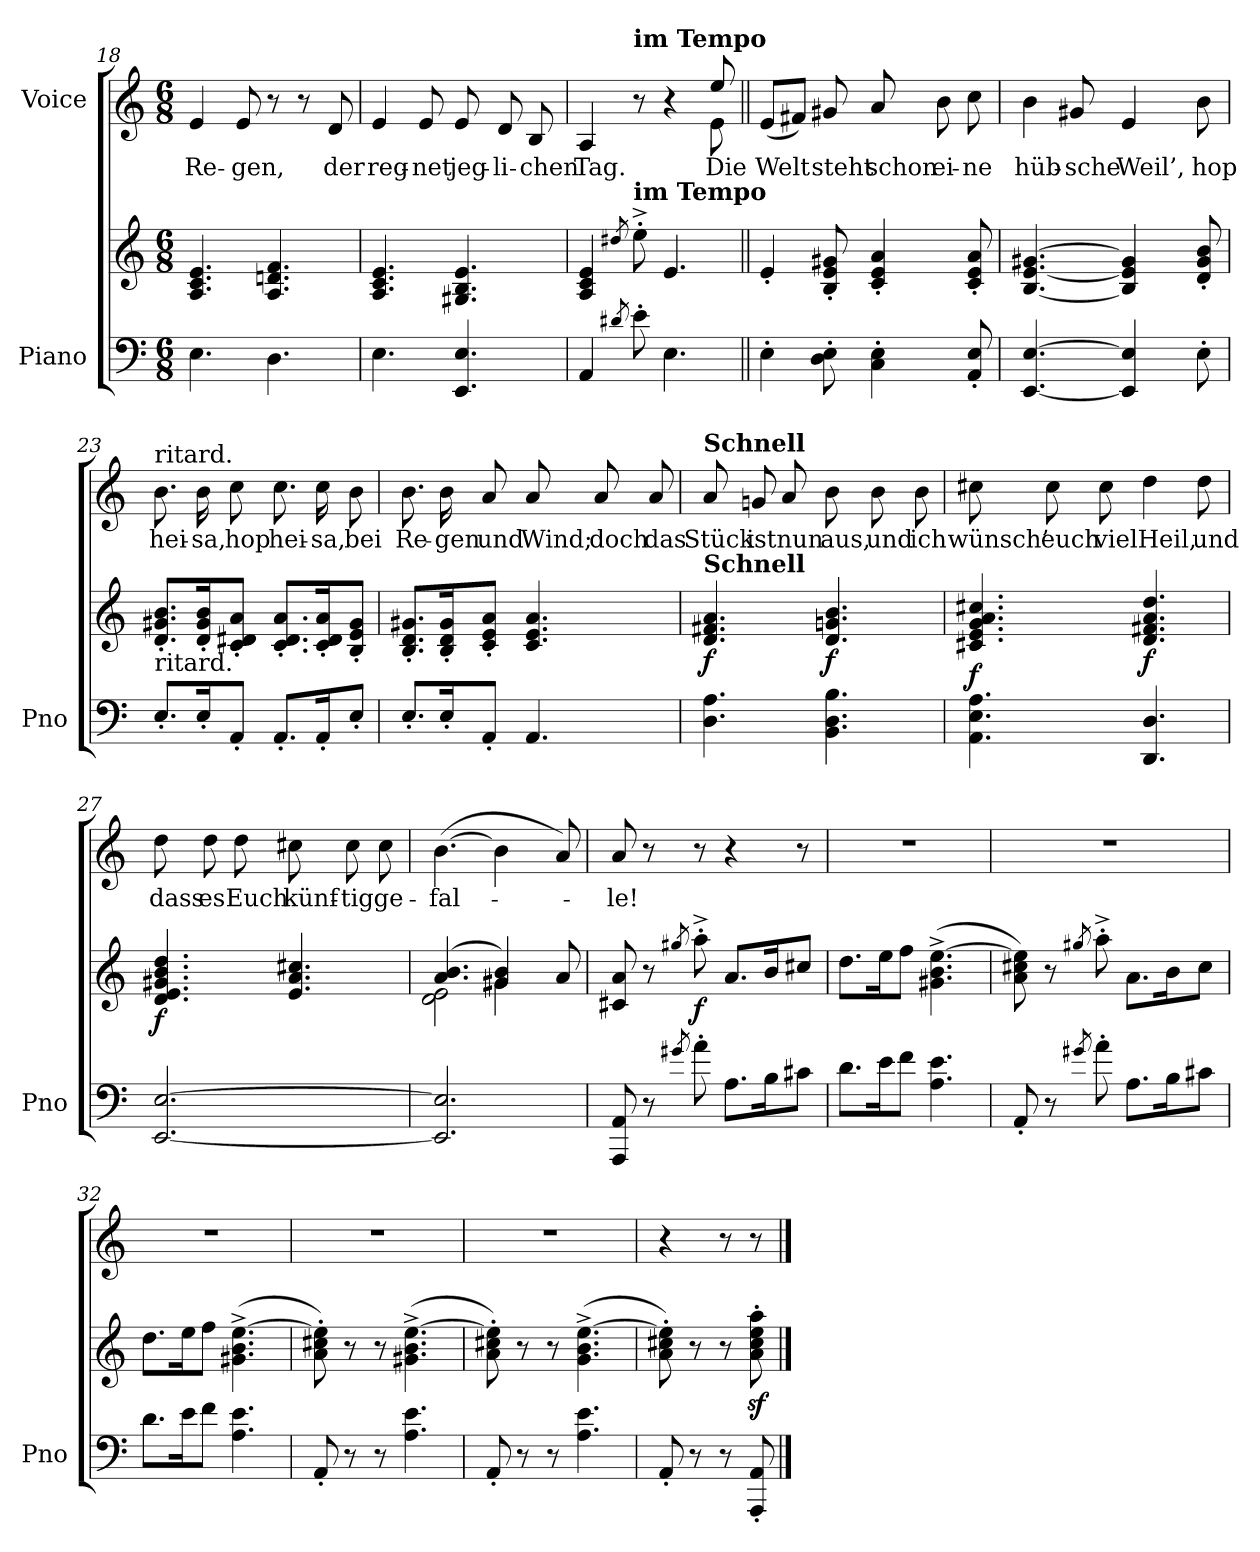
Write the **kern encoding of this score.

**kern	**kern	**dynam	**kern	**text
*part2	*part2	*part2	*part1	*part1
*staff3	*staff2	*staff2/3	*staff1	*staff1
*I"Piano	*	*	*I"Voice	*
*I'Pno	*	*	*	*
*clefF4	*clefG2	*	*clefG2	*
*k[]	*k[]	*	*k[]	*
*M6/8	*M6/8	*	*M6/8	*
=18	=18	=18	=18	=18
4.E\	4.A/ 4.c/ 4.e/	.	4e/	Re-
.	.	.	8e/	-gen,
4.D\	4.A/ 4.dn/ 4.f/	.	8r	.
.	.	.	8r	.
.	.	.	8d/	der
=19	=19	=19	=19	=19
4.E\	4.A/ 4.c/ 4.e/	.	4e/	reg-
.	.	.	8e/	-net
4.EE/ 4.E/	4.G#X/ 4.B/ 4.e/	.	8e/	jeg-
.	.	.	8d/	-li-
.	.	.	8B/	-chen
=20	=20	=20	=20	=20
*	*	*	*^	*
4AA/	4A/ 4c/ 4e/	.	4A/	4.ryy	Tag.
8qd#X/	8qdd#X/	.	.	.	.
!	!	!	!LO:TX:a:B:t=im Tempo	!	!
!	!LO:TX:a:B:t=im Tempo	!	!	!	!
8e'\	8ee'^<\	.	8r	.	.
4.E\	4.e/	.	4r	4ryy	.
.	.	.	8e\	8ee/	Die
*	*	*	*v	*v	*
=21||	=21||	=21||	=21||	=21||
4E'\	4e'/	.	(8e/L	Welt
.	.	.	8f#X/J)	.
8D\' 8E\'	8B/' 8e/' 8g#X/'	.	8g#X/	steht
4C\' 4E\'	4c/' 4e/' 4a/'	.	8a/	schon
.	.	.	8b\	ei-
8AA/' 8E/'	8c/' 8e/' 8a/'	.	8cc\	-ne
=22	=22	=22	=22	=22
[4.EE/ [4.E/	[4.B/ [4.e/ [4.g#X/	.	4b\	hüb-
.	.	.	8g#X/	-sche
4EE/] 4E/]	4B/] 4e/] 4g#/]	.	4e/	Weil’,
8E'\	8d/' 8g#/' 8b/'	.	8b\	hop
=23	=23	=23	=23	=23
!	!	!	!LO:TX:a:t=ritard.	!
!	!LO:TX:b:t=ritard.	!	!	!
8.E'/L	8.d/' 8.g#X/' 8.b/'L	.	8.b\	hei-
16E'/K	16d/' 16g#/' 16b/'K	.	16b\	-sa,
8AA'/J	8c/' 8d#X/' 8a/'J	.	8cc\	hop
8.AA'/L	8.c/' 8.d#/' 8.a/'L	.	8.cc\	hei-
16AA'/K	16c/' 16d#/' 16a/'K	.	16cc\	-sa,
8E'/J	8B/' 8e/' 8g#/'J	.	8b\	bei
=24	=24	=24	=24	=24
8.E'/L	8.B/' 8.d/' 8.g#X/'L	.	8.b\	Re-
16E'/K	16B/' 16d/' 16g#/'K	.	16b\	-gen
8AA'/J	8c/' 8e/' 8a/'J	.	8a/	und
4.AA/	4.c/ 4.e/ 4.a/	.	8a/	Wind;
.	.	.	8a/	doch
.	.	.	8a/	das
=25	=25	=25	=25	=25
!	!	!	!LO:TX:a:B:t=Schnell	!
!	!LO:TX:a:B:t=Schnell	!	!	!
!	!	!LO:DY:b	!	!
4.D\ 4.A\	4.d/ 4.f#X/ 4.a/	f	8a/	Stück
.	.	.	8gn/	ist
.	.	.	8a/	nun
!	!	!LO:DY:b	!	!
4.BB\ 4.D\ 4.B\	4.d/ 4.gn/ 4.b/	f	8b\	aus,
.	.	.	8b\	und
.	.	.	8b\	ich
=26	=26	=26	=26	=26
!	!	!LO:DY:b	!	!
4.AA\ 4.E\ 4.A\	4.c#X/ 4.e/ 4.g/ 4.a/ 4.cc#X/	f	8cc#X\	wünsch’
.	.	.	8cc#\	euch
.	.	.	8cc#\	viel
!	!	!LO:DY:b	!	!
4.DD/ 4.D/	4.d/ 4.f#X/ 4.a/ 4.dd/	f	4dd\	Heil,
.	.	.	8dd\	und
=27	=27	=27	=27	=27
!	!	!LO:DY:b	!	!
[2.EE/ [2.E/	4.d/ 4.e/ 4.g#X/ 4.b/ 4.dd/	f	8dd\	dass
.	.	.	8dd\	es
.	.	.	8dd\	Euch
.	4.e/ 4.a/ 4.cc#X/	.	8cc#X\	künf-
.	.	.	8cc#\	-tig
.	.	.	8cc#\	ge-
=28	=28	=28	=28	=28
*	*^	*	*	*
*	*	*^	*	*	*
2.EE/] 2.E/]	(4.a/ 4.b/	2d\ 2e\	4.ryy	.	([4.b\	-fal-
.	4g#X/ 4b/)	.	4g#\	.	4b\]	.
.	.	4ryy	.	.	.	.
.	8a/	.	8ryy	.	8a/)	.
*	*v	*v	*v	*	*	*
=29	=29	=29	=29	=29
8AAA/ 8AA/	8c#X/ 8a/	.	8a/	-le!
8r	8r	.	8r	.
8qg#X/	8qgg#X/	.	.	.
!	!	!LO:DY:b	!	!
8a'\	8aa'^<\	f	8r	.
8.A\L	8.a/L	.	4r	.
16B\K	16b/K	.	.	.
8c#X\J	8cc#X/J	.	8r	.
=30	=30	=30	=30	=30
8.d\L	8.dd\L	.	2.r	.
16e\K	16ee\K	.	.	.
8f\J	8ff\J	.	.	.
4.A\ 4.e\	(4.g#X\^< 4.b\^< [4.ee\^<	.	.	.
=31	=31	=31	=31	=31
8AA'/	8a\ 8cc#X\ 8ee\])	.	2.r	.
8r	8r	.	.	.
8qg#X/	8qgg#X/	.	.	.
8a'\	8aa'^<\	.	.	.
8.A\L	8.a\L	.	.	.
16B\K	16b\K	.	.	.
8c#X\J	8cc#\J	.	.	.
=32	=32	=32	=32	=32
8.d\L	8.dd\L	.	2.r	.
16e\K	16ee\K	.	.	.
8f\J	8ff\J	.	.	.
4.A\ 4.e\	(4.g#X\^< 4.b\^< [4.ee\^<	.	.	.
=33	=33	=33	=33	=33
8AA'/	8a\' 8cc#X\' 8ee\]')	.	2.r	.
8r	8r	.	.	.
8r	8r	.	.	.
4.A\ 4.e\	(4.g#X\^< 4.b\^< [4.ee\^<	.	.	.
=34	=34	=34	=34	=34
8AA'/	8a\' 8cc#X\' 8ee\]')	.	2.r	.
8r	8r	.	.	.
8r	8r	.	.	.
4.A\ 4.e\	(4.g\^< 4.b\^< [4.ee\^<	.	.	.
=35	=35	=35	=35	=35
8AA'/	8a\' 8cc#X\' 8ee\]')	.	4r	.
8r	8r	.	.	.
8r	8r	.	8r	.
8AAA/' 8AA/'	8a\z<' 8cc#\z<' 8ee\z<' 8aa\z<'	.	8r	.
==	==	==	==	==
*-	*-	*-	*-	*-
